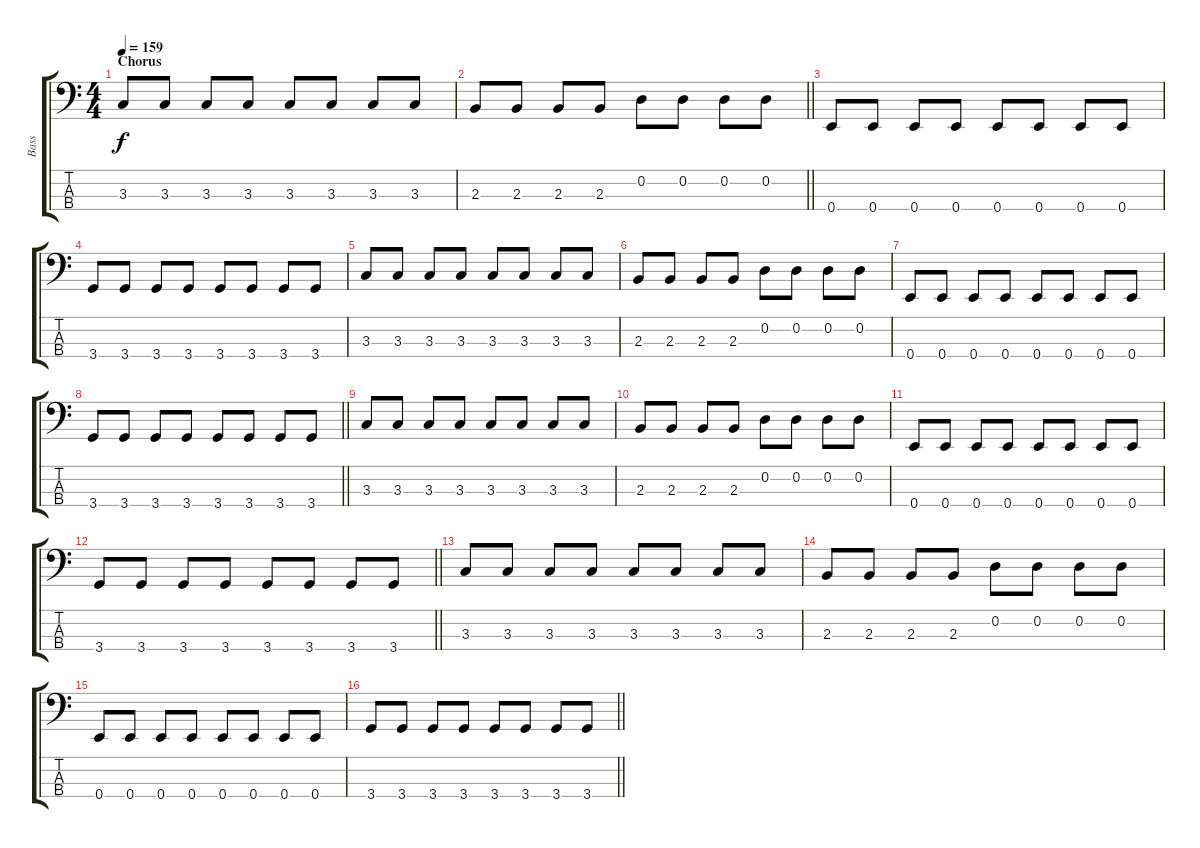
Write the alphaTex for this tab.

\track ("Bass" "Bass") {instrument electricbassfinger}
\staff {score tabs}
\tuning (G2 D2 A1 E1) {hide}
\ts (4 4)
\section ("" "Chorus")
\tempo 159
\clef f4
\ks c
3.3.8{dy f} 3.3.8 3.3.8 3.3.8 3.3.8 3.3.8 3.3.8 3.3.8 |
\barLineRight lightlight
2.3.8 2.3.8 2.3.8 2.3.8 0.2.8 0.2.8 0.2.8 0.2.8 |
0.4.8 0.4.8 0.4.8 0.4.8 0.4.8 0.4.8 0.4.8 0.4.8 |
3.4.8 3.4.8 3.4.8 3.4.8 3.4.8 3.4.8 3.4.8 3.4.8 |
3.3.8 3.3.8 3.3.8 3.3.8 3.3.8 3.3.8 3.3.8 3.3.8 |
2.3.8 2.3.8 2.3.8 2.3.8 0.2.8 0.2.8 0.2.8 0.2.8 |
0.4.8 0.4.8 0.4.8 0.4.8 0.4.8 0.4.8 0.4.8 0.4.8 |
\barLineRight lightlight
3.4.8 3.4.8 3.4.8 3.4.8 3.4.8 3.4.8 3.4.8 3.4.8 |
\section ("" "")
3.3.8 3.3.8 3.3.8 3.3.8 3.3.8 3.3.8 3.3.8 3.3.8 |
2.3.8 2.3.8 2.3.8 2.3.8 0.2.8 0.2.8 0.2.8 0.2.8 |
0.4.8 0.4.8 0.4.8 0.4.8 0.4.8 0.4.8 0.4.8 0.4.8 |
\barLineRight lightlight
3.4.8 3.4.8 3.4.8 3.4.8 3.4.8 3.4.8 3.4.8 3.4.8 |
3.3.8 3.3.8 3.3.8 3.3.8 3.3.8 3.3.8 3.3.8 3.3.8 |
2.3.8 2.3.8 2.3.8 2.3.8 0.2.8 0.2.8 0.2.8 0.2.8 |
0.4.8 0.4.8 0.4.8 0.4.8 0.4.8 0.4.8 0.4.8 0.4.8 |
\barLineRight lightlight
3.4.8 3.4.8 3.4.8 3.4.8 3.4.8 3.4.8 3.4.8 3.4.8
